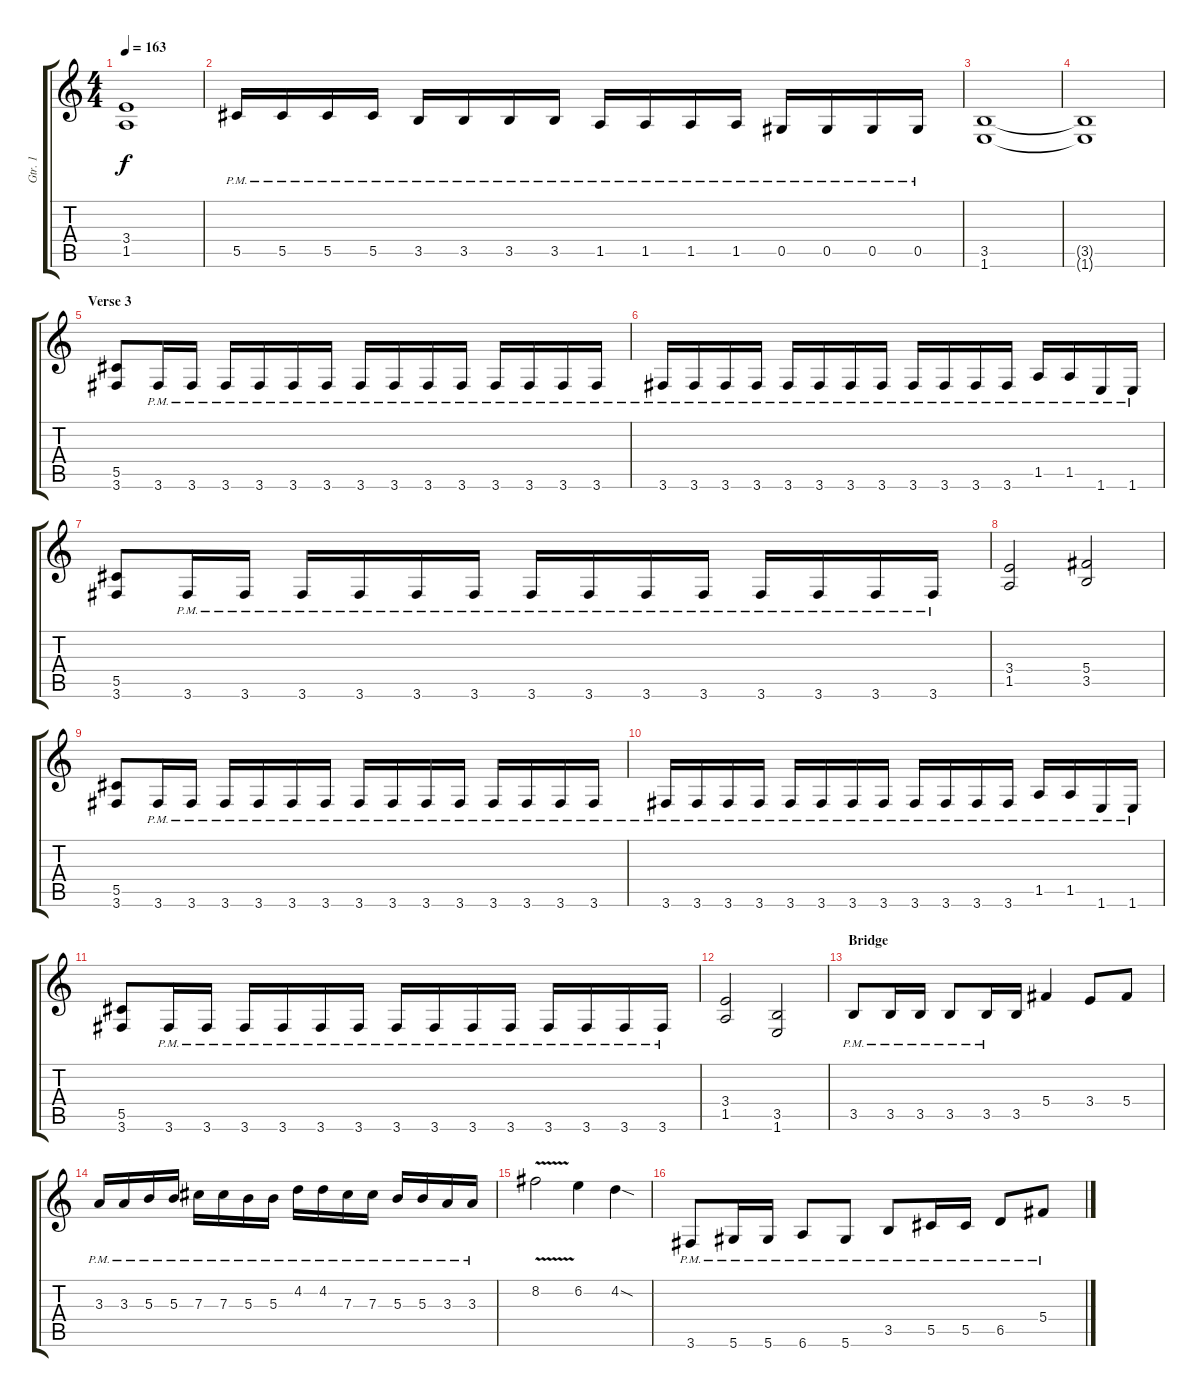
\track ("Gtr. 1" "Gtr. 1") {instrument distortionguitar}
\staff {score tabs}
\tuning (Eb4 Bb3 Gb3 Db3 Ab2 Eb2) {hide}
\ts (4 4)
\tempo 163
\clef g2
\ks c
(3.4 1.5).1{dy f} |
5.5{pm}.16 5.5{pm}.16 5.5{pm}.16 5.5{pm}.16 3.5{pm}.16 3.5{pm}.16 3.5{pm}.16 3.5{pm}.16 1.5{pm}.16 1.5{pm}.16 1.5{pm}.16 1.5{pm}.16 0.5{pm}.16 0.5{pm}.16 0.5{pm}.16 0.5{pm}.16 |
(3.5 1.6).1 |
(3.5{t} 1.6{t}).1 |
\section ("" "Verse 3")
(5.5 3.6).8 3.6{pm}.16 3.6{pm}.16 3.6{pm}.16 3.6{pm}.16 3.6{pm}.16 3.6{pm}.16 3.6{pm}.16 3.6{pm}.16 3.6{pm}.16 3.6{pm}.16 3.6{pm}.16 3.6{pm}.16 3.6{pm}.16 3.6{pm}.16 |
3.6{pm}.16 3.6{pm}.16 3.6{pm}.16 3.6{pm}.16 3.6{pm}.16 3.6{pm}.16 3.6{pm}.16 3.6{pm}.16 3.6{pm}.16 3.6{pm}.16 3.6{pm}.16 3.6{pm}.16 1.5{pm}.16 1.5{pm}.16 1.6{pm}.16 1.6{pm}.16 |
(5.5 3.6).8 3.6{pm}.16 3.6{pm}.16 3.6{pm}.16 3.6{pm}.16 3.6{pm}.16 3.6{pm}.16 3.6{pm}.16 3.6{pm}.16 3.6{pm}.16 3.6{pm}.16 3.6{pm}.16 3.6{pm}.16 3.6{pm}.16 3.6{pm}.16 |
(3.4 1.5).2 (5.4 3.5).2 |
(5.5 3.6).8 3.6{pm}.16 3.6{pm}.16 3.6{pm}.16 3.6{pm}.16 3.6{pm}.16 3.6{pm}.16 3.6{pm}.16 3.6{pm}.16 3.6{pm}.16 3.6{pm}.16 3.6{pm}.16 3.6{pm}.16 3.6{pm}.16 3.6{pm}.16 |
3.6{pm}.16 3.6{pm}.16 3.6{pm}.16 3.6{pm}.16 3.6{pm}.16 3.6{pm}.16 3.6{pm}.16 3.6{pm}.16 3.6{pm}.16 3.6{pm}.16 3.6{pm}.16 3.6{pm}.16 1.5{pm}.16 1.5{pm}.16 1.6{pm}.16 1.6{pm}.16 |
(5.5 3.6).8 3.6{pm}.16 3.6{pm}.16 3.6{pm}.16 3.6{pm}.16 3.6{pm}.16 3.6{pm}.16 3.6{pm}.16 3.6{pm}.16 3.6{pm}.16 3.6{pm}.16 3.6{pm}.16 3.6{pm}.16 3.6{pm}.16 3.6{pm}.16 |
(3.4 1.5).2 (3.5 1.6).2 |
\section ("" "Bridge")
3.5{pm}.8 3.5{pm}.16 3.5{pm}.16 3.5{pm}.8 3.5{pm}.16 3.5.16 5.4.4 3.4.8 5.4.8 |
3.3{pm}.16 3.3{pm}.16 5.3{pm}.16 5.3{pm}.16 7.3{pm}.16 7.3{pm}.16 5.3{pm}.16 5.3{pm}.16 4.2{pm}.16 4.2{pm}.16 7.3{pm}.16 7.3{pm}.16 5.3{pm}.16 5.3{pm}.16 3.3{pm}.16 3.3{pm}.16 |
8.2{v}.2 6.2.4 4.2{sod}.4 |
3.6{pm}.8 5.6{pm}.16 5.6{pm}.16 6.6{pm}.8 5.6{pm}.8 3.5{pm}.8 5.5{pm}.16 5.5{pm}.16 6.5{pm}.8 5.4{pm}.8
